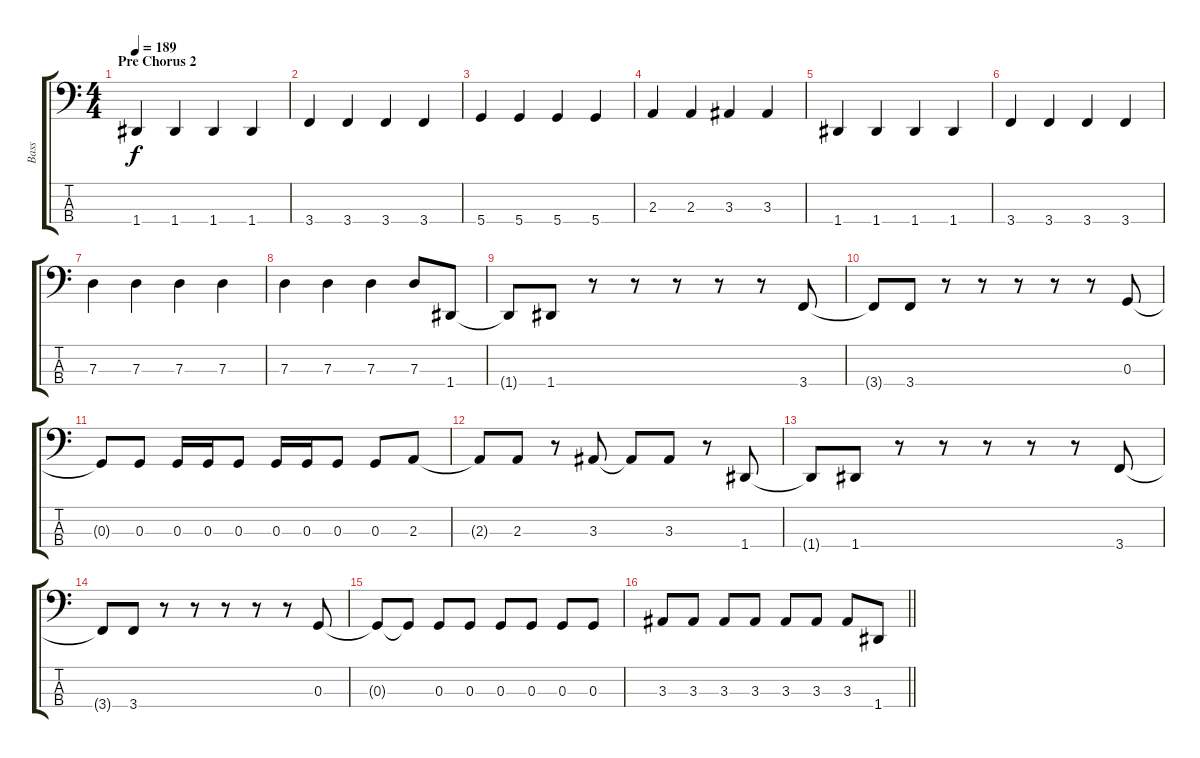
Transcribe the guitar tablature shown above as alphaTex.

\track ("Bass" "Bass") {instrument electricbasspick}
\staff {score tabs}
\tuning (F2 C2 G1 D1) {hide}
\ts (4 4)
\section ("" "Pre Chorus 2")
\tempo 189
\clef f4
\ks c
1.4.4{dy f} 1.4.4 1.4.4 1.4.4 |
3.4.4 3.4.4 3.4.4 3.4.4 |
5.4.4 5.4.4 5.4.4 5.4.4 |
2.3.4 2.3.4 3.3.4 3.3.4 |
1.4.4 1.4.4 1.4.4 1.4.4 |
3.4.4 3.4.4 3.4.4 3.4.4 |
7.3.4 7.3.4 7.3.4 7.3.4 |
7.3.4 7.3.4 7.3.4 7.3.8 1.4.8 |
1.4{t}.8 1.4.8 r.8 r.8 r.8 r.8 r.8 3.4.8 |
3.4{t}.8 3.4.8 r.8 r.8 r.8 r.8 r.8 0.3.8 |
0.3{t}.8 0.3.8 0.3.16 0.3.16 0.3.8 0.3.16 0.3.16 0.3.8 0.3.8 2.3.8 |
2.3{t}.8 2.3.8 r.8 3.3.8 3.3{t}.8 3.3.8 r.8 1.4.8 |
1.4{t}.8 1.4.8 r.8 r.8 r.8 r.8 r.8 3.4.8 |
3.4{t}.8 3.4.8 r.8 r.8 r.8 r.8 r.8 0.3.8 |
0.3{t}.8 0.3{t}.8 0.3.8 0.3.8 0.3.8 0.3.8 0.3.8 0.3.8 |
\barLineRight lightlight
3.3.8 3.3.8 3.3.8 3.3.8 3.3.8 3.3.8 3.3.8 1.4.8
